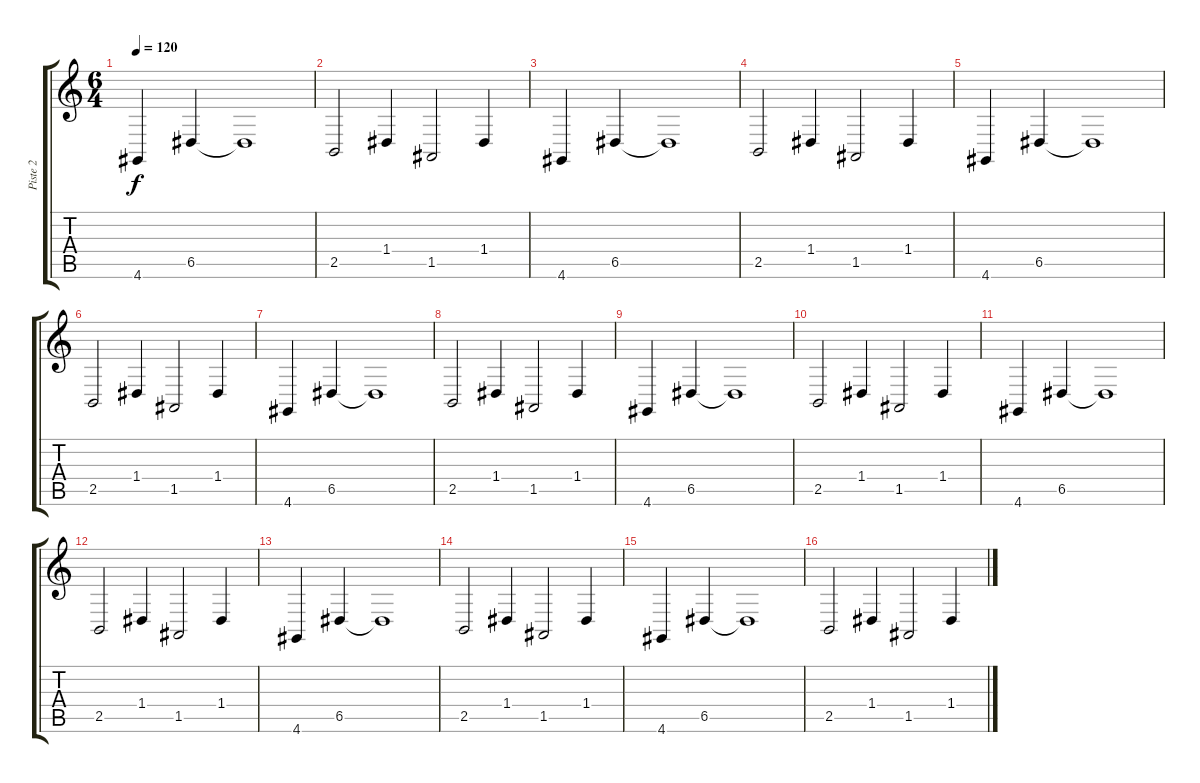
\track ("Piste 2" "Piste 2") {instrument pad3polysynth}
\staff {score tabs}
\tuning (E4 B3 G3 D3 A2 E2) {hide}
\ts (6 4)
\tempo 120
\clef g2
\ks c
4.6.4{dy f} 6.5.4 6.5{t}.1 |
2.5.2 1.4.4 1.5.2 1.4.4 |
4.6.4 6.5.4 6.5{t}.1 |
2.5.2 1.4.4 1.5.2 1.4.4 |
4.6.4 6.5.4 6.5{t}.1 |
2.5.2 1.4.4 1.5.2 1.4.4 |
4.6.4 6.5.4 6.5{t}.1 |
2.5.2 1.4.4 1.5.2 1.4.4 |
4.6.4 6.5.4 6.5{t}.1 |
2.5.2 1.4.4 1.5.2 1.4.4 |
4.6.4 6.5.4 6.5{t}.1 |
2.5.2 1.4.4 1.5.2 1.4.4 |
4.6.4 6.5.4 6.5{t}.1 |
2.5.2 1.4.4 1.5.2 1.4.4 |
4.6.4 6.5.4 6.5{t}.1 |
2.5.2 1.4.4 1.5.2 1.4.4
